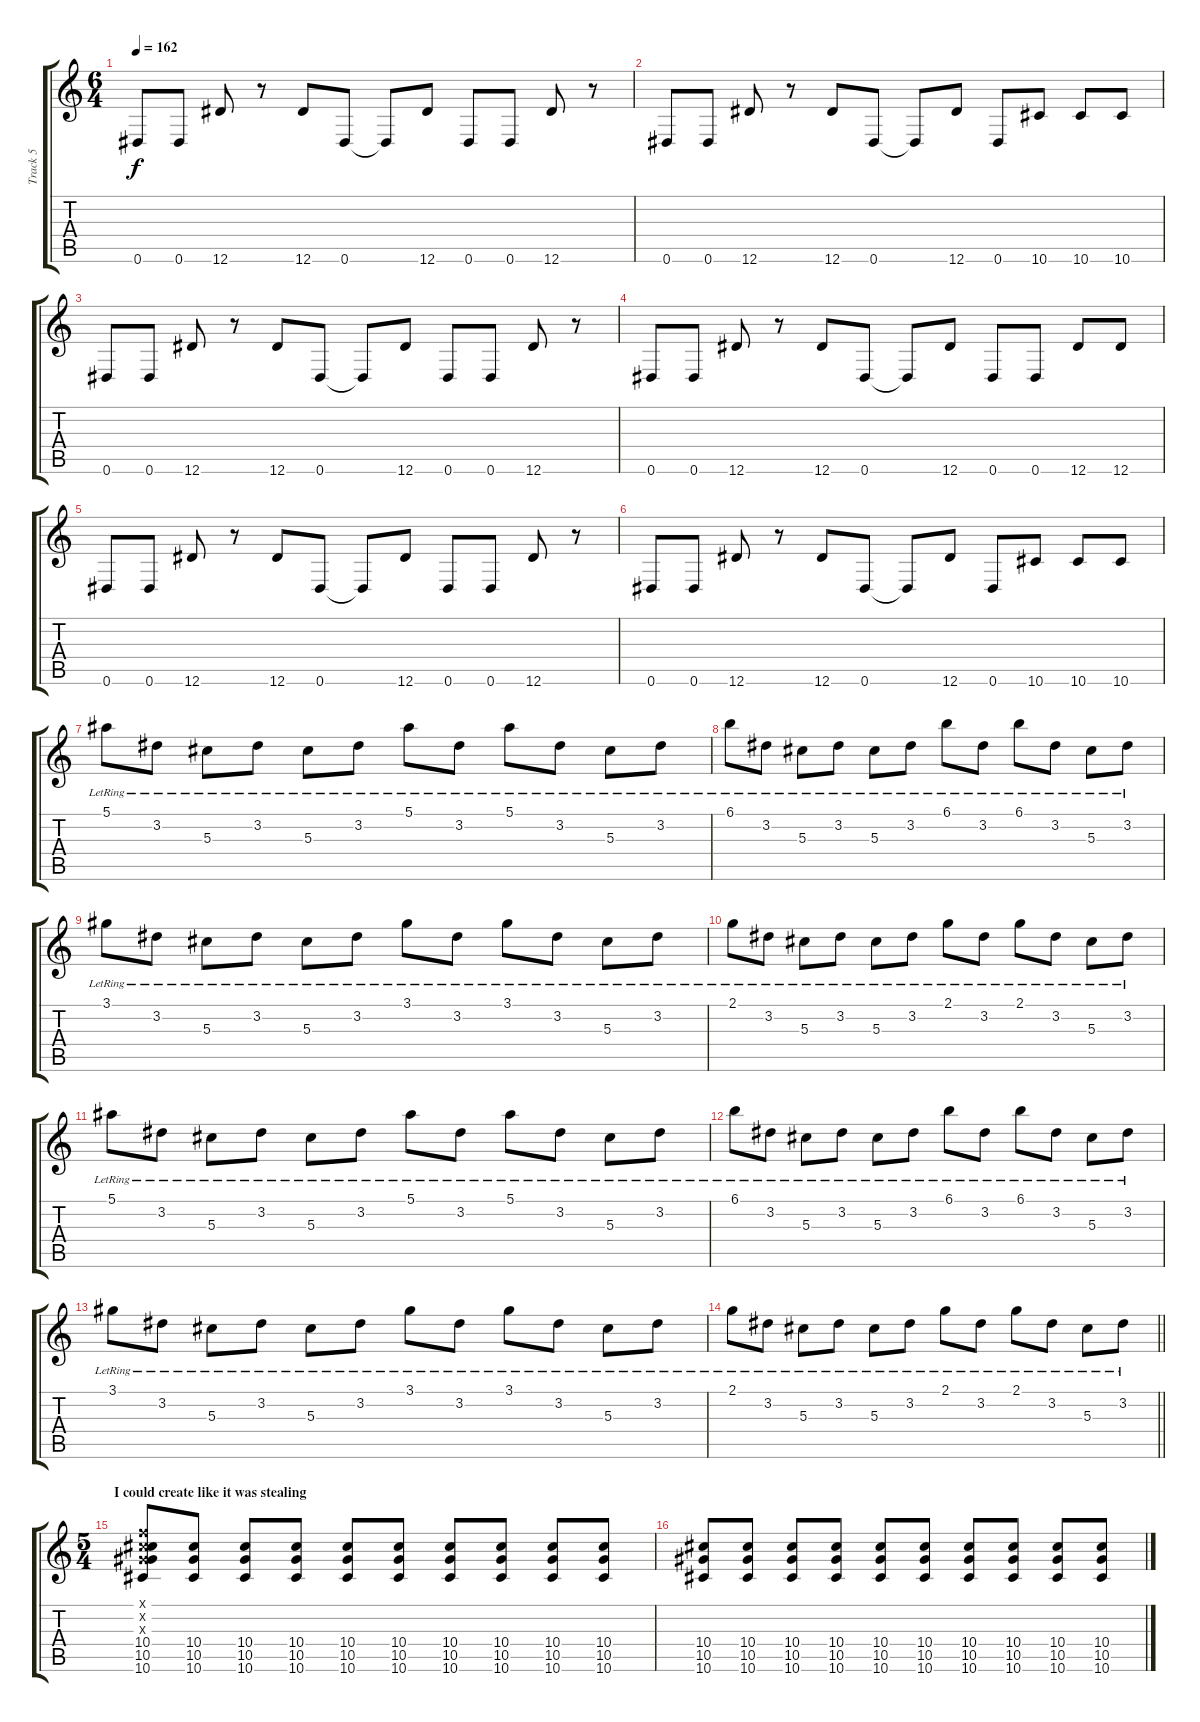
\track ("Track 5" "Track 5") {instrument distortionguitar}
\staff {score tabs}
\tuning (F4 C4 Ab3 Eb3 Bb2 Eb2) {hide}
\ts (6 4)
\tempo 162
\clef g2
\ks c
0.6.8{dy f} 0.6.8 12.6.8 r.8 12.6.8 0.6.8 0.6{t}.8 12.6.8 0.6.8 0.6.8 12.6.8 r.8 |
0.6.8 0.6.8 12.6.8 r.8 12.6.8 0.6.8 0.6{t}.8 12.6.8 0.6.8 10.6.8 10.6.8 10.6.8 |
0.6.8 0.6.8 12.6.8 r.8 12.6.8 0.6.8 0.6{t}.8 12.6.8 0.6.8 0.6.8 12.6.8 r.8 |
0.6.8 0.6.8 12.6.8 r.8 12.6.8 0.6.8 0.6{t}.8 12.6.8 0.6.8 0.6.8 12.6.8 12.6.8 |
0.6.8 0.6.8 12.6.8 r.8 12.6.8 0.6.8 0.6{t}.8 12.6.8 0.6.8 0.6.8 12.6.8 r.8 |
0.6.8 0.6.8 12.6.8 r.8 12.6.8 0.6.8 0.6{t}.8 12.6.8 0.6.8 10.6.8 10.6.8 10.6.8 |
5.1{lr}.8 3.2{lr}.8 5.3{lr}.8 3.2{lr}.8 5.3{lr}.8 3.2{lr}.8 5.1{lr}.8 3.2{lr}.8 5.1{lr}.8 3.2{lr}.8 5.3{lr}.8 3.2{lr}.8 |
6.1{lr}.8 3.2{lr}.8 5.3{lr}.8 3.2{lr}.8 5.3{lr}.8 3.2{lr}.8 6.1{lr}.8 3.2{lr}.8 6.1{lr}.8 3.2{lr}.8 5.3{lr}.8 3.2{lr}.8 |
3.1{lr}.8 3.2{lr}.8 5.3{lr}.8 3.2{lr}.8 5.3{lr}.8 3.2{lr}.8 3.1{lr}.8 3.2{lr}.8 3.1{lr}.8 3.2{lr}.8 5.3{lr}.8 3.2{lr}.8 |
2.1{lr}.8 3.2{lr}.8 5.3{lr}.8 3.2{lr}.8 5.3{lr}.8 3.2{lr}.8 2.1{lr}.8 3.2{lr}.8 2.1{lr}.8 3.2{lr}.8 5.3{lr}.8 3.2{lr}.8 |
5.1{lr}.8 3.2{lr}.8 5.3{lr}.8 3.2{lr}.8 5.3{lr}.8 3.2{lr}.8 5.1{lr}.8 3.2{lr}.8 5.1{lr}.8 3.2{lr}.8 5.3{lr}.8 3.2{lr}.8 |
6.1{lr}.8 3.2{lr}.8 5.3{lr}.8 3.2{lr}.8 5.3{lr}.8 3.2{lr}.8 6.1{lr}.8 3.2{lr}.8 6.1{lr}.8 3.2{lr}.8 5.3{lr}.8 3.2{lr}.8 |
3.1{lr}.8 3.2{lr}.8 5.3{lr}.8 3.2{lr}.8 5.3{lr}.8 3.2{lr}.8 3.1{lr}.8 3.2{lr}.8 3.1{lr}.8 3.2{lr}.8 5.3{lr}.8 3.2{lr}.8 |
\barLineRight lightlight
2.1{lr}.8 3.2{lr}.8 5.3{lr}.8 3.2{lr}.8 5.3{lr}.8 3.2{lr}.8 2.1{lr}.8 3.2{lr}.8 2.1{lr}.8 3.2{lr}.8 5.3{lr}.8 3.2{lr}.8 |
\ts (5 4)
\section ("" "I could create like it was stealing")
(0.1{x} 0.2{x} 0.3{x} 10.4 10.5 10.6).8 (10.4 10.5 10.6).8 (10.4 10.5 10.6).8 (10.4 10.5 10.6).8 (10.4 10.5 10.6).8 (10.4 10.5 10.6).8 (10.4 10.5 10.6).8 (10.4 10.5 10.6).8 (10.4 10.5 10.6).8 (10.4 10.5 10.6).8 |
(10.4 10.5 10.6).8 (10.4 10.5 10.6).8 (10.4 10.5 10.6).8 (10.4 10.5 10.6).8 (10.4 10.5 10.6).8 (10.4 10.5 10.6).8 (10.4 10.5 10.6).8 (10.4 10.5 10.6).8 (10.4 10.5 10.6).8 (10.4 10.5 10.6).8
